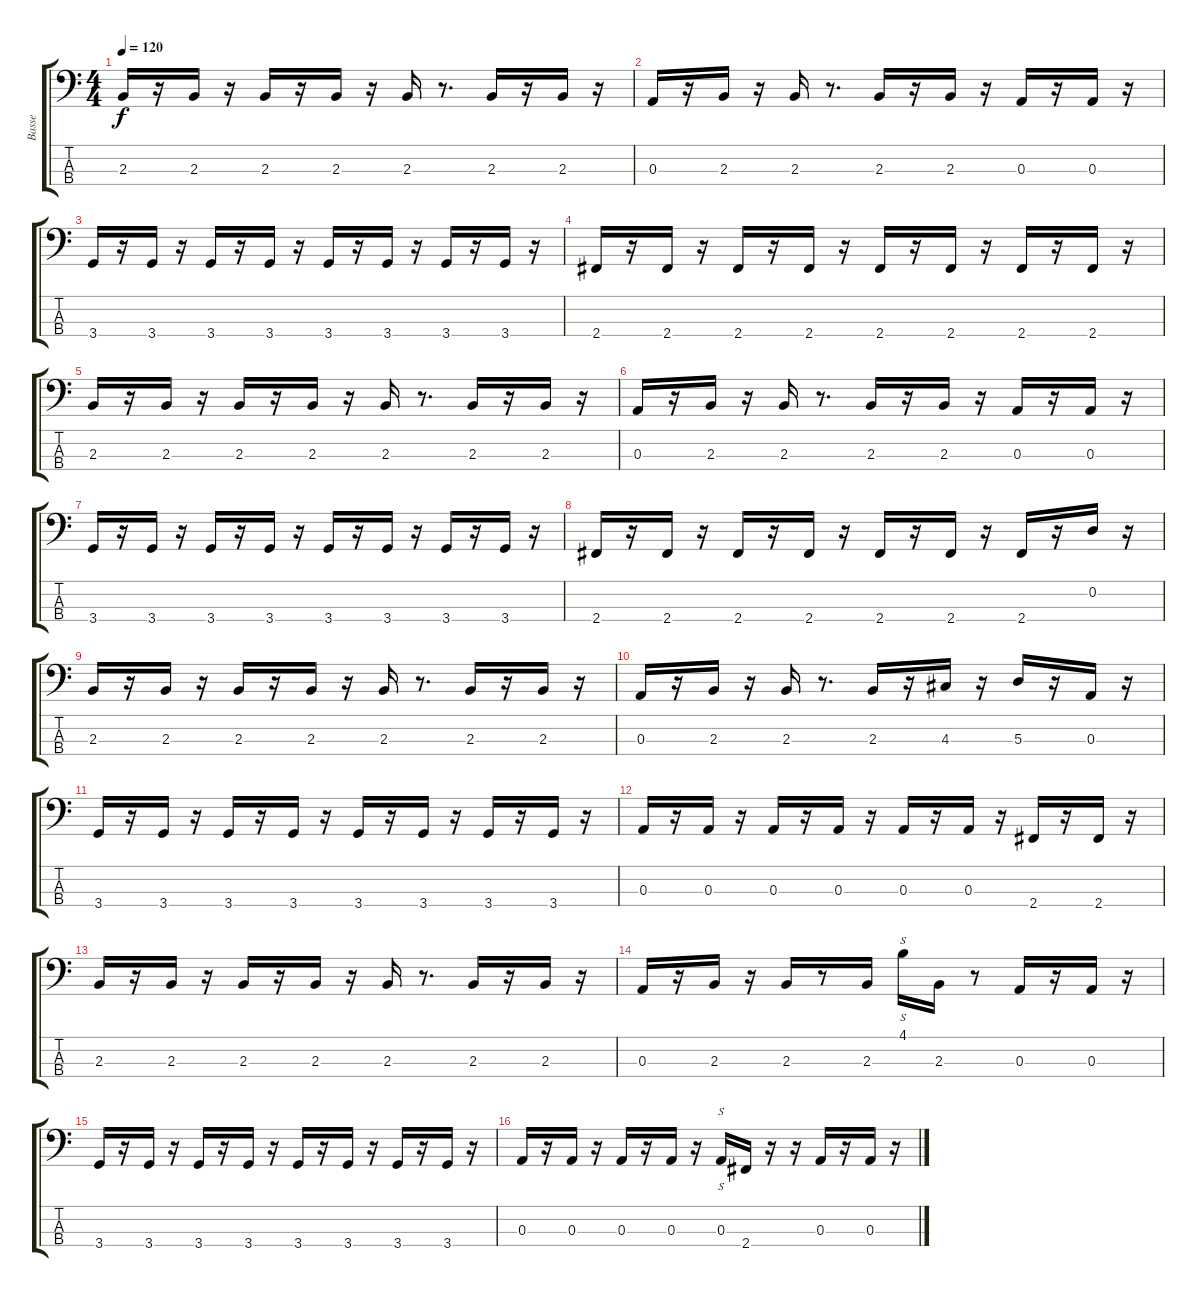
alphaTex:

\track ("Basse" "Basse") {instrument electricbassfinger}
\staff {score tabs}
\tuning (G2 D2 A1 E1) {hide}
\ts (4 4)
\tempo 120
\clef f4
\ks c
2.3.16{dy f} r.16 2.3.16 r.16 2.3.16 r.16 2.3.16 r.16 2.3.16 r.8{d} 2.3.16 r.16 2.3.16 r.16 |
0.3.16 r.16 2.3.16 r.16 2.3.16 r.8{d} 2.3.16 r.16 2.3.16 r.16 0.3.16 r.16 0.3.16 r.16 |
3.4.16 r.16 3.4.16 r.16 3.4.16 r.16 3.4.16 r.16 3.4.16 r.16 3.4.16 r.16 3.4.16 r.16 3.4.16 r.16 |
2.4.16 r.16 2.4.16 r.16 2.4.16 r.16 2.4.16 r.16 2.4.16 r.16 2.4.16 r.16 2.4.16 r.16 2.4.16 r.16 |
2.3.16 r.16 2.3.16 r.16 2.3.16 r.16 2.3.16 r.16 2.3.16 r.8{d} 2.3.16 r.16 2.3.16 r.16 |
0.3.16 r.16 2.3.16 r.16 2.3.16 r.8{d} 2.3.16 r.16 2.3.16 r.16 0.3.16 r.16 0.3.16 r.16 |
3.4.16 r.16 3.4.16 r.16 3.4.16 r.16 3.4.16 r.16 3.4.16 r.16 3.4.16 r.16 3.4.16 r.16 3.4.16 r.16 |
2.4.16 r.16 2.4.16 r.16 2.4.16 r.16 2.4.16 r.16 2.4.16 r.16 2.4.16 r.16 2.4.16 r.16 0.2.16 r.16 |
2.3.16 r.16 2.3.16 r.16 2.3.16 r.16 2.3.16 r.16 2.3.16 r.8{d} 2.3.16 r.16 2.3.16 r.16 |
0.3.16 r.16 2.3.16 r.16 2.3.16 r.8{d} 2.3.16 r.16 4.3.16 r.16 5.3.16 r.16 0.3.16 r.16 |
3.4.16 r.16 3.4.16 r.16 3.4.16 r.16 3.4.16 r.16 3.4.16 r.16 3.4.16 r.16 3.4.16 r.16 3.4.16 r.16 |
0.3.16 r.16 0.3.16 r.16 0.3.16 r.16 0.3.16 r.16 0.3.16 r.16 0.3.16 r.16 2.4.16 r.16 2.4.16 r.16 |
2.3.16 r.16 2.3.16 r.16 2.3.16 r.16 2.3.16 r.16 2.3.16 r.8{d} 2.3.16 r.16 2.3.16 r.16 |
0.3.16 r.16 2.3.16 r.16 2.3.16 r.8 2.3.16 4.1.16{s instrument slapbass1} 2.3.16{instrument electricbassfinger} r.8 0.3.16 r.16 0.3.16 r.16 |
3.4.16 r.16 3.4.16 r.16 3.4.16 r.16 3.4.16 r.16 3.4.16 r.16 3.4.16 r.16 3.4.16 r.16 3.4.16 r.16 |
0.3.16 r.16 0.3.16 r.16 0.3.16 r.16 0.3.16 r.16 0.3.16{s instrument slapbass1} 2.4.16{instrument electricbassfinger} r.16 r.16 0.3.16 r.16 0.3.16 r.16
